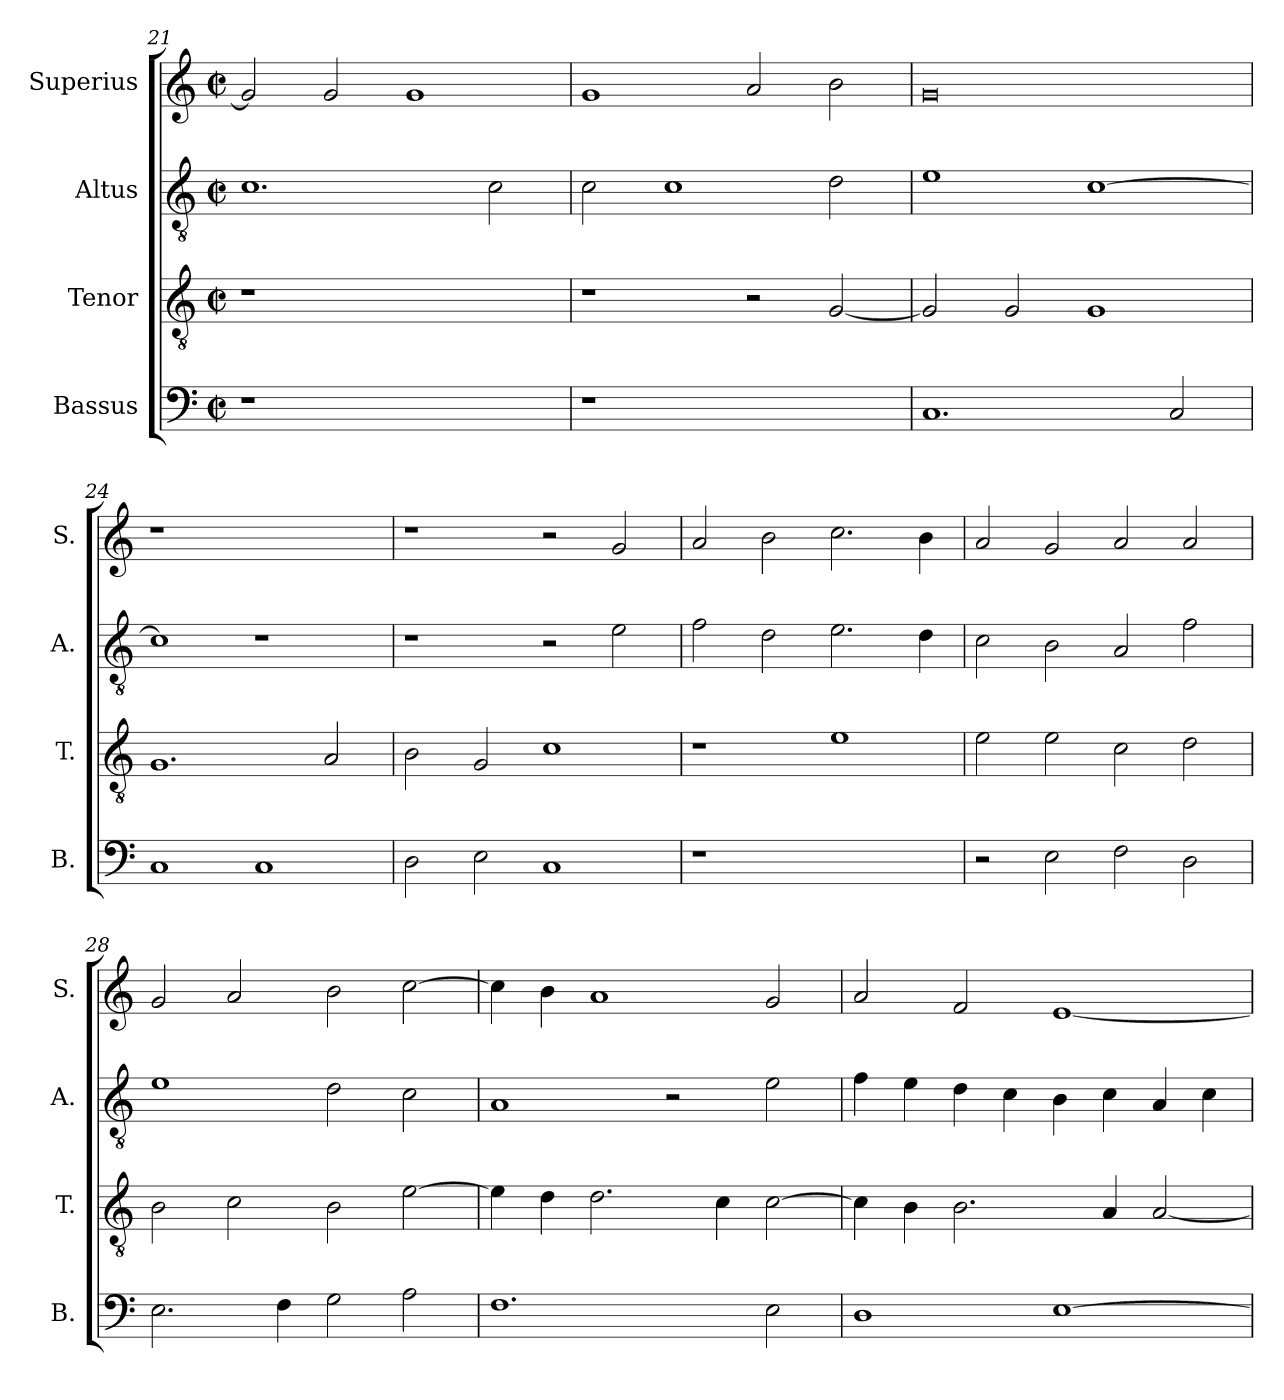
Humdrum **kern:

**kern	**kern	**kern	**kern
*part4	*part3	*part2	*part1
*staff4	*staff3	*staff2	*staff1
*I"Bassus	*I"Tenor	*I"Altus	*I"Superius
*I'B.	*I'T.	*I'A.	*I'S.
*clefF4	*clefGv2	*clefGv2	*clefG2
*	*ITrd7c12	*ITrd7c12	*
*k[]	*k[]	*k[]	*k[]
*C:	*C:	*C:	*C:
*M2/2	*M2/2	*M2/2	*M2/2
*met(c|)	*met(c|)	*met(c|)	*met(c|)
=21	=21	=21	=21
!LO:N:vis=1	!LO:N:vis=1	!	!
1r	1r	1.Ci	2gi/]
.	.	.	2gi/
1ryy	1ryy	.	1gi
.	.	2Ci\	.
=22	=22	=22	=22
!LO:N:vis=1	!	!	!
1r	1r	2Ci\	1gi
.	.	1Ci	.
1ryy	2r	.	2ai/
.	[<2GGi/	2Di\	2bi\
=23	=23	=23	=23
1.Ci	2GGi/]	1Ei	0gi
.	2GGi/	.	.
.	1GGi	[>1Ci	.
2Ci/	.	.	.
!!LO:LB:g=z
=24	=24	=24	=24
!	!	!	!LO:N:vis=1
1Ci	1.GGi	1Ci]	1r
1Ci	.	1r	1ryy
.	2AAi/	.	.
=25	=25	=25	=25
2Di\	2BBi\	1r	1r
2Ei\	2GGi/	.	.
1Ci	1Ci	2r	2r
.	.	2Ei\	2gi/
=26	=26	=26	=26
!LO:N:vis=1	!	!	!
1r	1r	2Fi\	2ai/
.	.	2Di\	2bi\
1ryy	1Ei	2.Ei\	2.cci\
.	.	4Di\	4bi\
=27	=27	=27	=27
2r	2Ei\	2Ci\	2ai/
2Ei\	2Ei\	2BBi\	2gi/
2Fi\	2Ci\	2AAi/	2ai/
2Di\	2Di\	2Fi\	2ai/
=28	=28	=28	=28
2.Ei\	2BBi\	1Ei	2gi/
.	2Ci\	.	2ai/
4Fi\	.	.	.
2Gi\	2BBi\	2Di\	2bi\
2Ai\	[>2Ei\	2Ci\	[>2cci\
!!LO:LB:g=z
=29	=29	=29	=29
1.Fi	4Ei\]	1AAi	4cci\]
.	4Di\	.	4bi\
.	2.Di\	.	1ai
.	.	2r	.
.	4Ci\	.	.
2Ei\	[>2Ci\	2Ei\	2gi/
=30	=30	=30	=30
1Di	4Ci\]	4Fi\	2ai/
.	4BBi\	4Ei\	.
.	2.BBi\	4Di\	2fi/
.	.	4Ci\	.
[>1Ei	.	4BBi\	[<1ei
.	4AAi/	4Ci\	.
.	[<2AAi/	4AAi/	.
.	.	4Ci\	.
=	=	=	=
*-	*-	*-	*-
